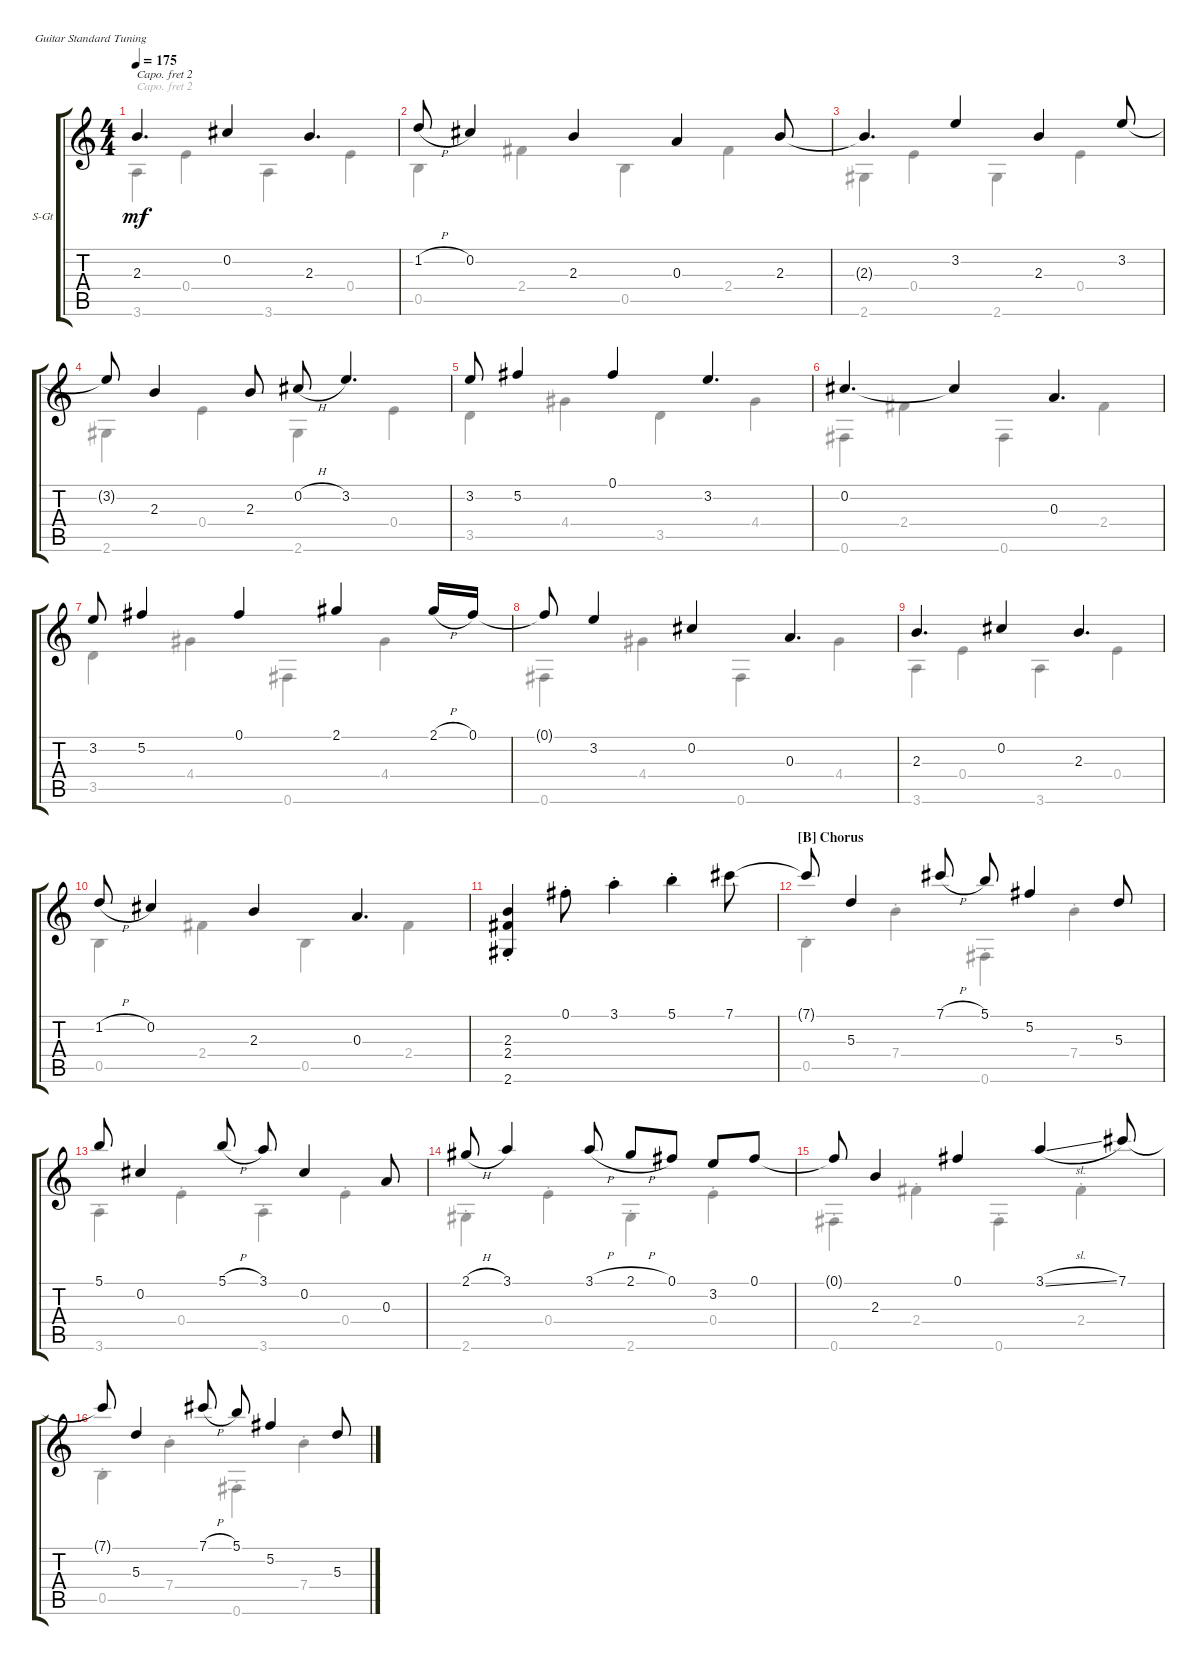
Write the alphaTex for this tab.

\defaultSystemsLayout 4
\bracketExtendMode groupsimilarinstruments
\firstSystemTrackNameOrientation horizontal
\otherSystemsTrackNameOrientation horizontal
\track ("Steel Guitar" "S-Gt") {instrument acousticguitarsteel}
\staff {score tabs}
\capo 2
\tuning (E4 B3 G3 D3 A2 E2)
\voice
\ts (4 4)
\tempo 175
\clef g2
\ks c
2.3.4{d dy mf} 0.2.4 2.3.4{d} |
1.2{h}.8 0.2.4 2.3.4 0.3.4 2.3.8 |
2.3{t}.4{d} 3.2.4 2.3.4 3.2.8 |
3.2{t}.8 2.3.4 2.3.8 0.2{h}.8 3.2.4{d} |
3.2.8 5.2.4 0.1.4 3.2.4{d} |
0.2.4{d} 0.2{t}.4 0.3.4{d} |
3.2.8 5.2.4 0.1.4 2.1.4 2.1{h}.16 0.1.16 |
0.1{t}.8 3.2.4 0.2.4 0.3.4{d} |
2.3.4{d} 0.2.4 2.3.4{d} |
1.2{h}.8 0.2.4 2.3.4 0.3.4{d} |
(2.6{st} 2.4{st} 2.3{st}).4 0.1{st}.8 3.1{st}.4 5.1{st}.4 7.1.8 |
\section ("B" "Chorus")
7.1{t}.8 5.3.4 7.1{h}.8 5.1.8 5.2.4 5.3.8 |
5.1.8 0.2.4 5.1{h}.8 3.1.8 0.2.4 0.3.8 |
2.1{h}.8 3.1.4 3.1{h}.8 2.1{h}.8 0.1.8 3.2.8 0.1.8 |
0.1{t}.8 2.3.4 0.1.4 3.1{sl}.4 7.1.8 |
7.1{t}.8 5.3.4 7.1{h}.8 5.1.8 5.2.4 5.3.8
\voice
\clef g2
\ottava regular
\simile none
\ks c
3.6.4{dy mf} 0.4.4 3.6.4 0.4.4 |
0.5.4 2.4.4 0.5.4 2.4.4 |
2.6.4 0.4.4 2.6.4 0.4.4 |
2.6.4 0.4.4 2.6.4 0.4.4 |
3.5.4 4.4.4 3.5.4 4.4.4 |
0.6.4 2.4.4 0.6.4 2.4.4 |
3.5.4 4.4.4 0.6.4 4.4.4 |
0.6.4 4.4.4 0.6.4 4.4.4 |
3.6.4 0.4.4 3.6.4 0.4.4 |
0.5.4 2.4.4 0.5.4 2.4.4 |
|
0.5{st}.4 7.4{st}.4 0.6{st}.4 7.4{st}.4 |
3.6{st}.4 0.4{st}.4 3.6{st}.4 0.4{st}.4 |
2.6{st}.4 0.4{st}.4 2.6{st}.4 0.4{st}.4 |
0.6{st}.4 2.4{st}.4 0.6{st}.4 2.4{st}.4 |
0.5{st}.4 7.4{st}.4 0.6{st}.4 7.4{st}.4
